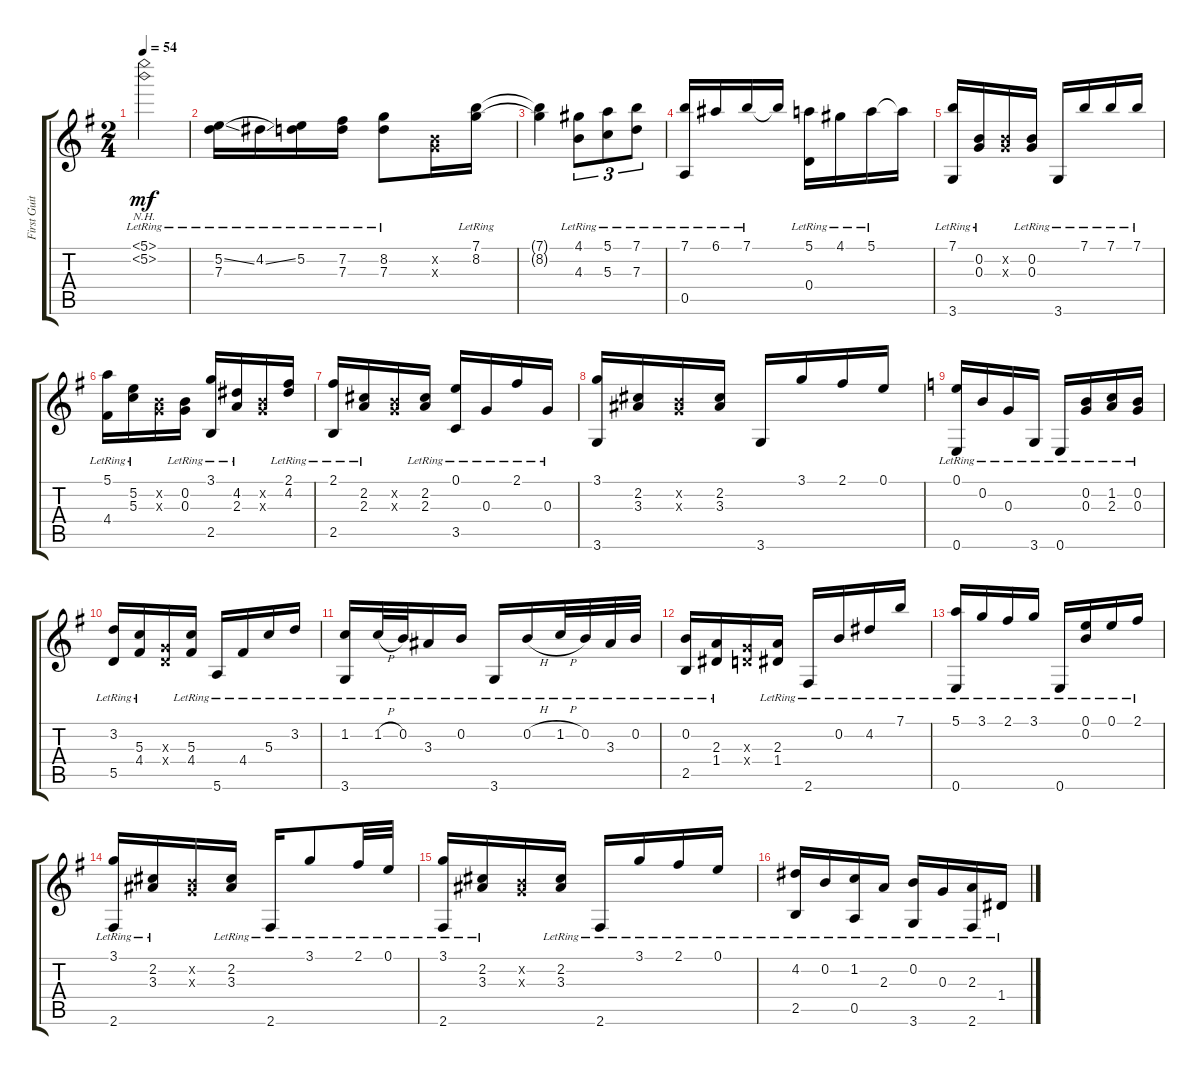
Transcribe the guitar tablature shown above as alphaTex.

\track ("First Guitar" "First Guit") {instrument acousticguitarsteel}
\staff {score tabs}
\tuning (E4 B3 G3 D3 A2 E2) {hide}
\ts (2 4)
\tempo 54
\clef g2
\ks g
(5.1{nh lr} 5.2{nh lr}).2{dy mf} |
(5.2{ss lr} 7.3{lr}).16 4.2{ss lr}.16 (5.2{lr} 7.3{t}).16 (7.2{lr} 7.3{lr}).16 (8.2{lr} 7.3{lr}).8 (0.2{x} 0.3{x}).16 (7.1{lr} 8.2{lr}).16 |
(7.1{t} 8.2{t}).4 (4.1{lr} 4.3{lr}).8{tu (3 2)} (5.1{lr} 5.3{lr}).8{tu (3 2)} (7.1{lr} 7.3{lr}).8{tu (3 2)} |
(7.1{lr} 0.5{lr}).16 6.1{lr}.16 7.1{lr}.16 7.1{t}.16 (5.1{lr} 0.4{lr}).16 4.1{lr}.16 5.1{lr}.16 5.1{t}.16 |
(7.1{lr} 3.6{lr}).16 (0.2{lr} 0.3{lr}).16 (0.2{x} 0.3{x}).16 (0.2{lr} 0.3{lr}).16 3.6{lr}.16 7.1{lr}.16 7.1{lr}.16 7.1{lr}.16 |
(5.1{lr} 4.4{lr}).16 (5.2{lr} 5.3{lr}).16 (0.2{x} 0.3{x}).16 (0.2{lr} 0.3{lr}).16 (3.1{lr} 2.5{lr}).16 (4.2{lr} 2.3{lr}).16 (0.2{x} 0.3{x}).16 (2.1{lr} 4.2{lr}).16 |
(2.1{lr} 2.5{lr}).16 (2.2{lr} 2.3{lr}).16 (0.2{x} 0.3{x}).16 (2.2{lr} 2.3{lr}).16 (0.1{lr} 3.5{lr}).16 0.3{lr}.16 2.1{lr}.16 0.3{lr}.16 |
(3.1 3.6).16 (2.2 3.3).16 (0.2{x} 0.3{x}).16 (2.2 3.3).16 3.6.16 3.1.16 2.1.16 0.1.16 |
\ks c
(0.1{lr} 0.6{lr}).16 0.2{lr}.16 0.3{lr}.16 3.6{lr}.16 0.6{lr}.16 (0.2{lr} 0.3{lr}).16 (1.2{lr} 2.3{lr}).16 (0.2{lr} 0.3{lr}).16 |
\ks g
(3.2{lr} 5.5{lr}).16 (5.3{lr} 4.4{lr}).16 (0.3{x} 0.4{x}).16 (5.3{lr} 4.4{lr}).16 5.6{lr}.16 4.4{lr}.16 5.3{lr}.16 3.2{lr}.16 |
(1.2{lr} 3.6{lr}).16 1.2{h lr}.32 0.2{lr}.32 3.3{lr}.16 0.2{lr}.16 3.6{lr}.16 0.2{h lr}.16 1.2{h lr}.32 0.2{lr}.32 3.3{lr}.32 0.2{lr}.32 |
(0.2{lr} 2.5{lr}).16 (2.3{lr} 1.4{lr}).16 (0.3{x} 0.4{x}).16 (2.3{lr} 1.4{lr}).16 2.6{lr}.16 0.2{lr}.16 4.2{lr}.16 7.1{lr}.16 |
(5.1{lr} 0.6{lr}).16 3.1{lr}.16 2.1{lr}.16 3.1{lr}.16 0.6{lr}.16 (0.1{lr} 0.2{lr}).16 0.1{lr}.16 2.1{lr}.16 |
(3.1{lr} 2.6{lr}).16 (2.2{lr} 3.3{lr}).16 (0.2{x} 0.3{x}).16 (2.2{lr} 3.3{lr}).16 2.6{lr}.16 3.1{lr}.8 2.1{lr}.32 0.1{lr}.32 |
(3.1{lr} 2.6{lr}).16 (2.2{lr} 3.3{lr}).16 (0.2{x} 0.3{x}).16 (2.2{lr} 3.3{lr}).16 2.6{lr}.16 3.1{lr}.16 2.1{lr}.16 0.1{lr}.16 |
(4.2{lr} 2.5{lr}).16 0.2{lr}.16 (1.2{lr} 0.5{lr}).16 2.3{lr}.16 (0.2{lr} 3.6{lr}).16 0.3{lr}.16 (2.3{lr} 2.6{lr}).16 1.4{lr}.16
